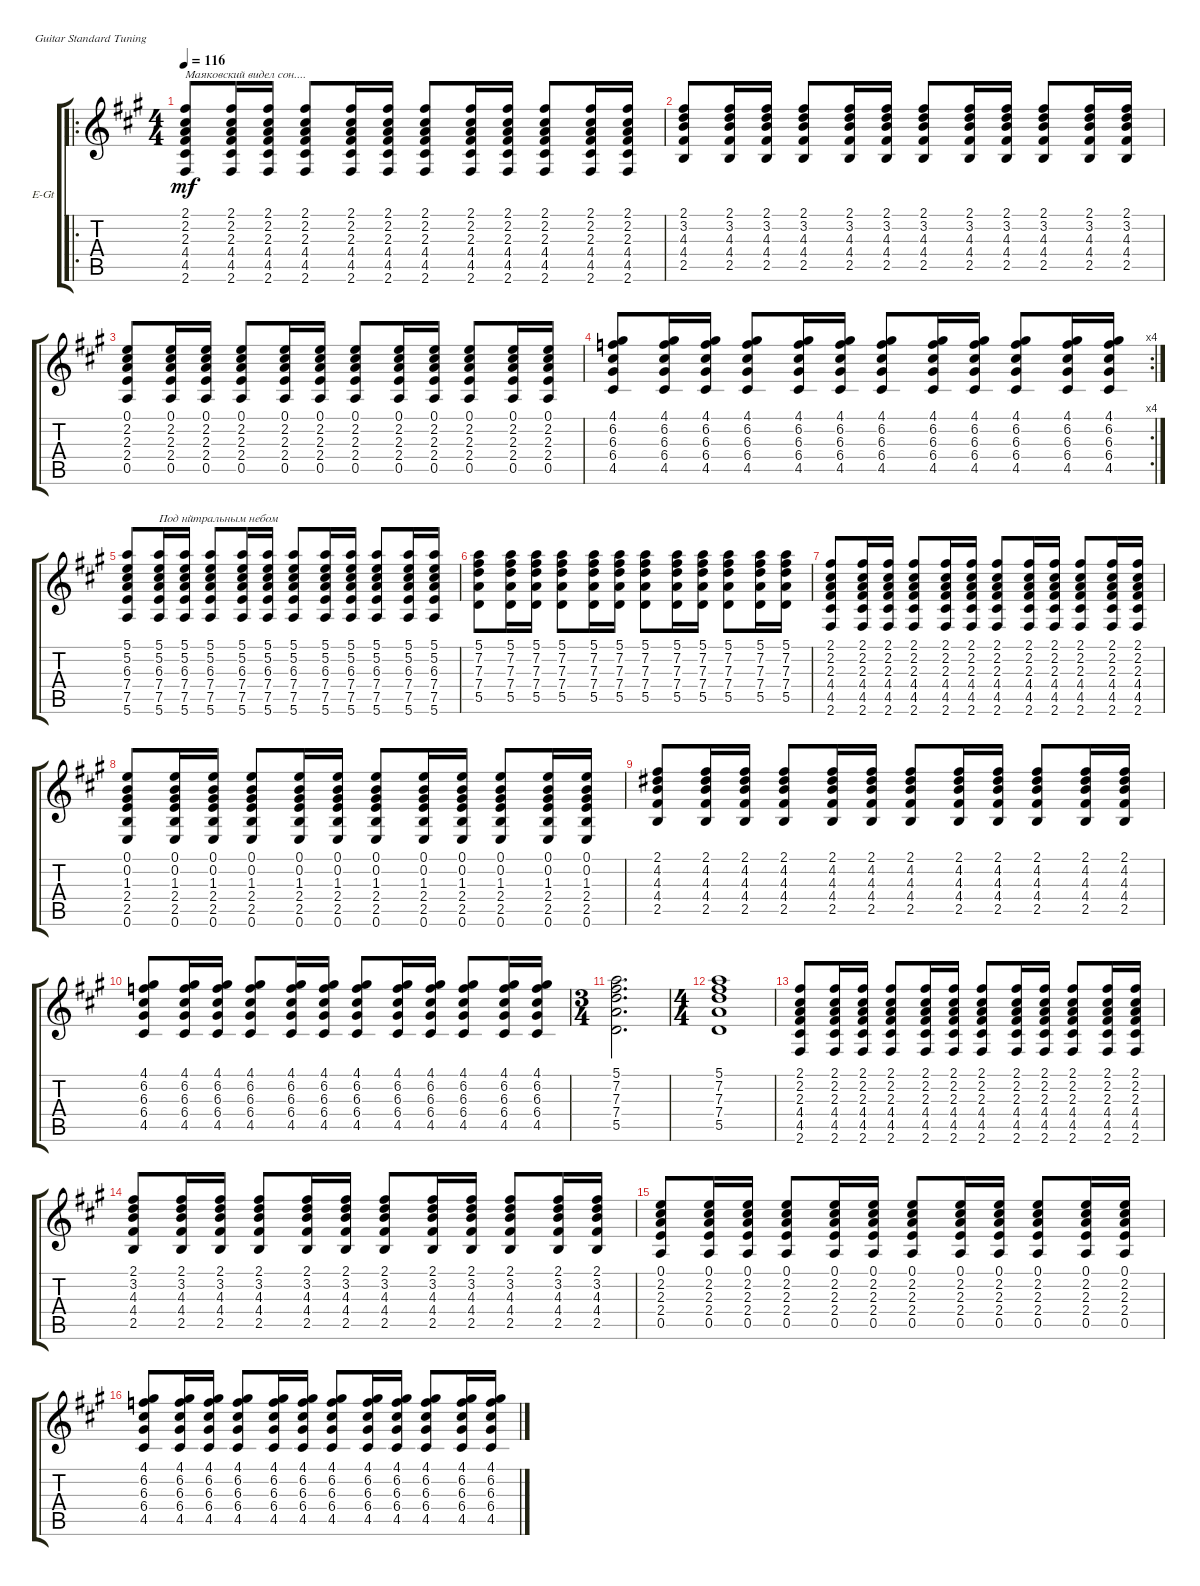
\defaultSystemsLayout 4
\bracketExtendMode groupsimilarinstruments
\firstSystemTrackNameOrientation horizontal
\otherSystemsTrackNameOrientation horizontal
\track ("Electric Guitar" "E-Gt") {instrument electricguitarclean}
\staff {score tabs}
\tuning (E4 B3 G3 D3 A2 E2)
\ro
\ts (4 4)
\tempo 116
\clef g2
\ks f#minor
(2.6 4.5 4.4 2.3 2.2 2.1).8{txt "Маяковский видел сон...." dy mf instrument electricguitarclean} (2.6 4.5 4.4 2.3 2.2 2.1).16 (2.6 4.5 4.4 2.3 2.2 2.1).16 (2.6 4.5 4.4 2.3 2.2 2.1).8 (2.6 4.5 4.4 2.3 2.2 2.1).16 (2.6 4.5 4.4 2.3 2.2 2.1).16 (2.6 4.5 4.4 2.3 2.2 2.1).8 (2.6 4.5 4.4 2.3 2.2 2.1).16 (2.6 4.5 4.4 2.3 2.2 2.1).16 (2.6 4.5 4.4 2.3 2.2 2.1).8 (2.6 4.5 4.4 2.3 2.2 2.1).16 (2.6 4.5 4.4 2.3 2.2 2.1).16 |
(2.1 3.2 4.3 4.4 2.5).8 (2.1 3.2 4.3 4.4 2.5).16 (2.1 3.2 4.3 4.4 2.5).16 (2.1 3.2 4.3 4.4 2.5).8 (2.1 3.2 4.3 4.4 2.5).16 (2.1 3.2 4.3 4.4 2.5).16 (2.1 3.2 4.3 4.4 2.5).8 (2.1 3.2 4.3 4.4 2.5).16 (2.1 3.2 4.3 4.4 2.5).16 (2.1 3.2 4.3 4.4 2.5).8 (2.1 3.2 4.3 4.4 2.5).16 (2.1 3.2 4.3 4.4 2.5).16 |
(0.5 2.3 2.4 2.2 0.1).8 (0.5 2.3 2.4 2.2 0.1).16 (0.5 2.3 2.4 2.2 0.1).16 (0.5 2.3 2.4 2.2 0.1).8 (0.5 2.3 2.4 2.2 0.1).16 (0.5 2.3 2.4 2.2 0.1).16 (0.5 2.3 2.4 2.2 0.1).8 (0.5 2.3 2.4 2.2 0.1).16 (0.5 2.3 2.4 2.2 0.1).16 (0.5 2.3 2.4 2.2 0.1).8 (0.5 2.3 2.4 2.2 0.1).16 (0.5 2.3 2.4 2.2 0.1).16 |
\rc 4
(4.5 6.4 6.2 6.3 4.1).8 (4.5 6.4 6.2 6.3 4.1).16 (4.5 6.4 6.2 6.3 4.1).16 (4.5 6.4 6.2 6.3 4.1).8 (4.5 6.4 6.2 6.3 4.1).16 (4.5 6.4 6.2 6.3 4.1).16 (4.5 6.4 6.2 6.3 4.1).8 (4.5 6.4 6.2 6.3 4.1).16 (4.5 6.4 6.2 6.3 4.1).16 (4.5 6.4 6.2 6.3 4.1).8 (4.5 6.4 6.2 6.3 4.1).16 (4.5 6.4 6.2 6.3 4.1).16 |
(5.6 7.5 7.4 6.3 5.1 5.2).8 (5.6 7.5 7.4 6.3 5.1 5.2).16{txt "Под нйтральным небом"} (5.6 7.5 7.4 6.3 5.1 5.2).16 (5.6 7.5 7.4 6.3 5.1 5.2).8 (5.6 7.5 7.4 6.3 5.1 5.2).16 (5.6 7.5 7.4 6.3 5.1 5.2).16 (5.6 7.5 7.4 6.3 5.1 5.2).8 (5.6 7.5 7.4 6.3 5.1 5.2).16 (5.6 7.5 7.4 6.3 5.1 5.2).16 (5.6 7.5 7.4 6.3 5.1 5.2).8 (5.6 7.5 7.4 6.3 5.1 5.2).16 (5.6 7.5 7.4 6.3 5.1 5.2).16 |
(5.5 7.2 7.3 7.4 5.1).8 (5.5 7.2 7.3 7.4 5.1).16 (5.5 7.2 7.3 7.4 5.1).16 (5.5 7.2 7.3 7.4 5.1).8 (5.5 7.2 7.3 7.4 5.1).16 (5.5 7.2 7.3 7.4 5.1).16 (5.5 7.2 7.3 7.4 5.1).8 (5.5 7.2 7.3 7.4 5.1).16 (5.5 7.2 7.3 7.4 5.1).16 (5.5 7.2 7.3 7.4 5.1).8 (5.5 7.2 7.3 7.4 5.1).16 (5.5 7.2 7.3 7.4 5.1).16 |
(2.6 4.5 4.4 2.3 2.2 2.1).8 (2.6 4.5 4.4 2.3 2.2 2.1).16 (2.6 4.5 4.4 2.3 2.2 2.1).16 (2.6 4.5 4.4 2.3 2.2 2.1).8 (2.6 4.5 4.4 2.3 2.2 2.1).16 (2.6 4.5 4.4 2.3 2.2 2.1).16 (2.6 4.5 4.4 2.3 2.2 2.1).8 (2.6 4.5 4.4 2.3 2.2 2.1).16 (2.6 4.5 4.4 2.3 2.2 2.1).16 (2.6 4.5 4.4 2.3 2.2 2.1).8 (2.6 4.5 4.4 2.3 2.2 2.1).16 (2.6 4.5 4.4 2.3 2.2 2.1).16 |
(0.6 0.1 0.2 1.3 2.4 2.5).8 (0.6 0.1 0.2 1.3 2.4 2.5).16 (0.6 0.1 0.2 1.3 2.4 2.5).16 (0.6 0.1 0.2 1.3 2.4 2.5).8 (0.6 0.1 0.2 1.3 2.4 2.5).16 (0.6 0.1 0.2 1.3 2.4 2.5).16 (0.6 0.1 0.2 1.3 2.4 2.5).8 (0.6 0.1 0.2 1.3 2.4 2.5).16 (0.6 0.1 0.2 1.3 2.4 2.5).16 (0.6 0.1 0.2 1.3 2.4 2.5).8 (0.6 0.1 0.2 1.3 2.4 2.5).16 (0.6 0.1 0.2 1.3 2.4 2.5).16 |
(2.5 2.1 4.2 4.3 4.4).8 (2.5 2.1 4.2 4.3 4.4).16 (2.5 2.1 4.2 4.3 4.4).16 (2.5 2.1 4.2 4.3 4.4).8 (2.5 2.1 4.2 4.3 4.4).16 (2.5 2.1 4.2 4.3 4.4).16 (2.5 2.1 4.2 4.3 4.4).8 (2.5 2.1 4.2 4.3 4.4).16 (2.5 2.1 4.2 4.3 4.4).16 (2.5 2.1 4.2 4.3 4.4).8 (2.5 2.1 4.2 4.3 4.4).16 (2.5 2.1 4.2 4.3 4.4).16 |
(4.5 6.4 6.2 6.3 4.1).8 (4.5 6.4 6.2 6.3 4.1).16 (4.5 6.4 6.2 6.3 4.1).16 (4.5 6.4 6.2 6.3 4.1).8 (4.5 6.4 6.2 6.3 4.1).16 (4.5 6.4 6.2 6.3 4.1).16 (4.5 6.4 6.2 6.3 4.1).8 (4.5 6.4 6.2 6.3 4.1).16 (4.5 6.4 6.2 6.3 4.1).16 (4.5 6.4 6.2 6.3 4.1).8 (4.5 6.4 6.2 6.3 4.1).16 (4.5 6.4 6.2 6.3 4.1).16 |
\ts (3 4)
(5.5 7.2 7.3 7.4 5.1).2{d} |
\ts (4 4)
(5.5 7.2 7.3 7.4 5.1).1 |
(2.6 4.5 4.4 2.3 2.2 2.1).8 (2.6 4.5 4.4 2.3 2.2 2.1).16 (2.6 4.5 4.4 2.3 2.2 2.1).16 (2.6 4.5 4.4 2.3 2.2 2.1).8 (2.6 4.5 4.4 2.3 2.2 2.1).16 (2.6 4.5 4.4 2.3 2.2 2.1).16 (2.6 4.5 4.4 2.3 2.2 2.1).8 (2.6 4.5 4.4 2.3 2.2 2.1).16 (2.6 4.5 4.4 2.3 2.2 2.1).16 (2.6 4.5 4.4 2.3 2.2 2.1).8 (2.6 4.5 4.4 2.3 2.2 2.1).16 (2.6 4.5 4.4 2.3 2.2 2.1).16 |
(2.1 3.2 4.3 4.4 2.5).8 (2.1 3.2 4.3 4.4 2.5).16 (2.1 3.2 4.3 4.4 2.5).16 (2.1 3.2 4.3 4.4 2.5).8 (2.1 3.2 4.3 4.4 2.5).16 (2.1 3.2 4.3 4.4 2.5).16 (2.1 3.2 4.3 4.4 2.5).8 (2.1 3.2 4.3 4.4 2.5).16 (2.1 3.2 4.3 4.4 2.5).16 (2.1 3.2 4.3 4.4 2.5).8 (2.1 3.2 4.3 4.4 2.5).16 (2.1 3.2 4.3 4.4 2.5).16 |
(0.5 2.3 2.4 2.2 0.1).8 (0.5 2.3 2.4 2.2 0.1).16 (0.5 2.3 2.4 2.2 0.1).16 (0.5 2.3 2.4 2.2 0.1).8 (0.5 2.3 2.4 2.2 0.1).16 (0.5 2.3 2.4 2.2 0.1).16 (0.5 2.3 2.4 2.2 0.1).8 (0.5 2.3 2.4 2.2 0.1).16 (0.5 2.3 2.4 2.2 0.1).16 (0.5 2.3 2.4 2.2 0.1).8 (0.5 2.3 2.4 2.2 0.1).16 (0.5 2.3 2.4 2.2 0.1).16 |
(4.5 6.4 6.2 6.3 4.1).8 (4.5 6.4 6.2 6.3 4.1).16 (4.5 6.4 6.2 6.3 4.1).16 (4.5 6.4 6.2 6.3 4.1).8 (4.5 6.4 6.2 6.3 4.1).16 (4.5 6.4 6.2 6.3 4.1).16 (4.5 6.4 6.2 6.3 4.1).8 (4.5 6.4 6.2 6.3 4.1).16 (4.5 6.4 6.2 6.3 4.1).16 (4.5 6.4 6.2 6.3 4.1).8 (4.5 6.4 6.2 6.3 4.1).16 (4.5 6.4 6.2 6.3 4.1).16
